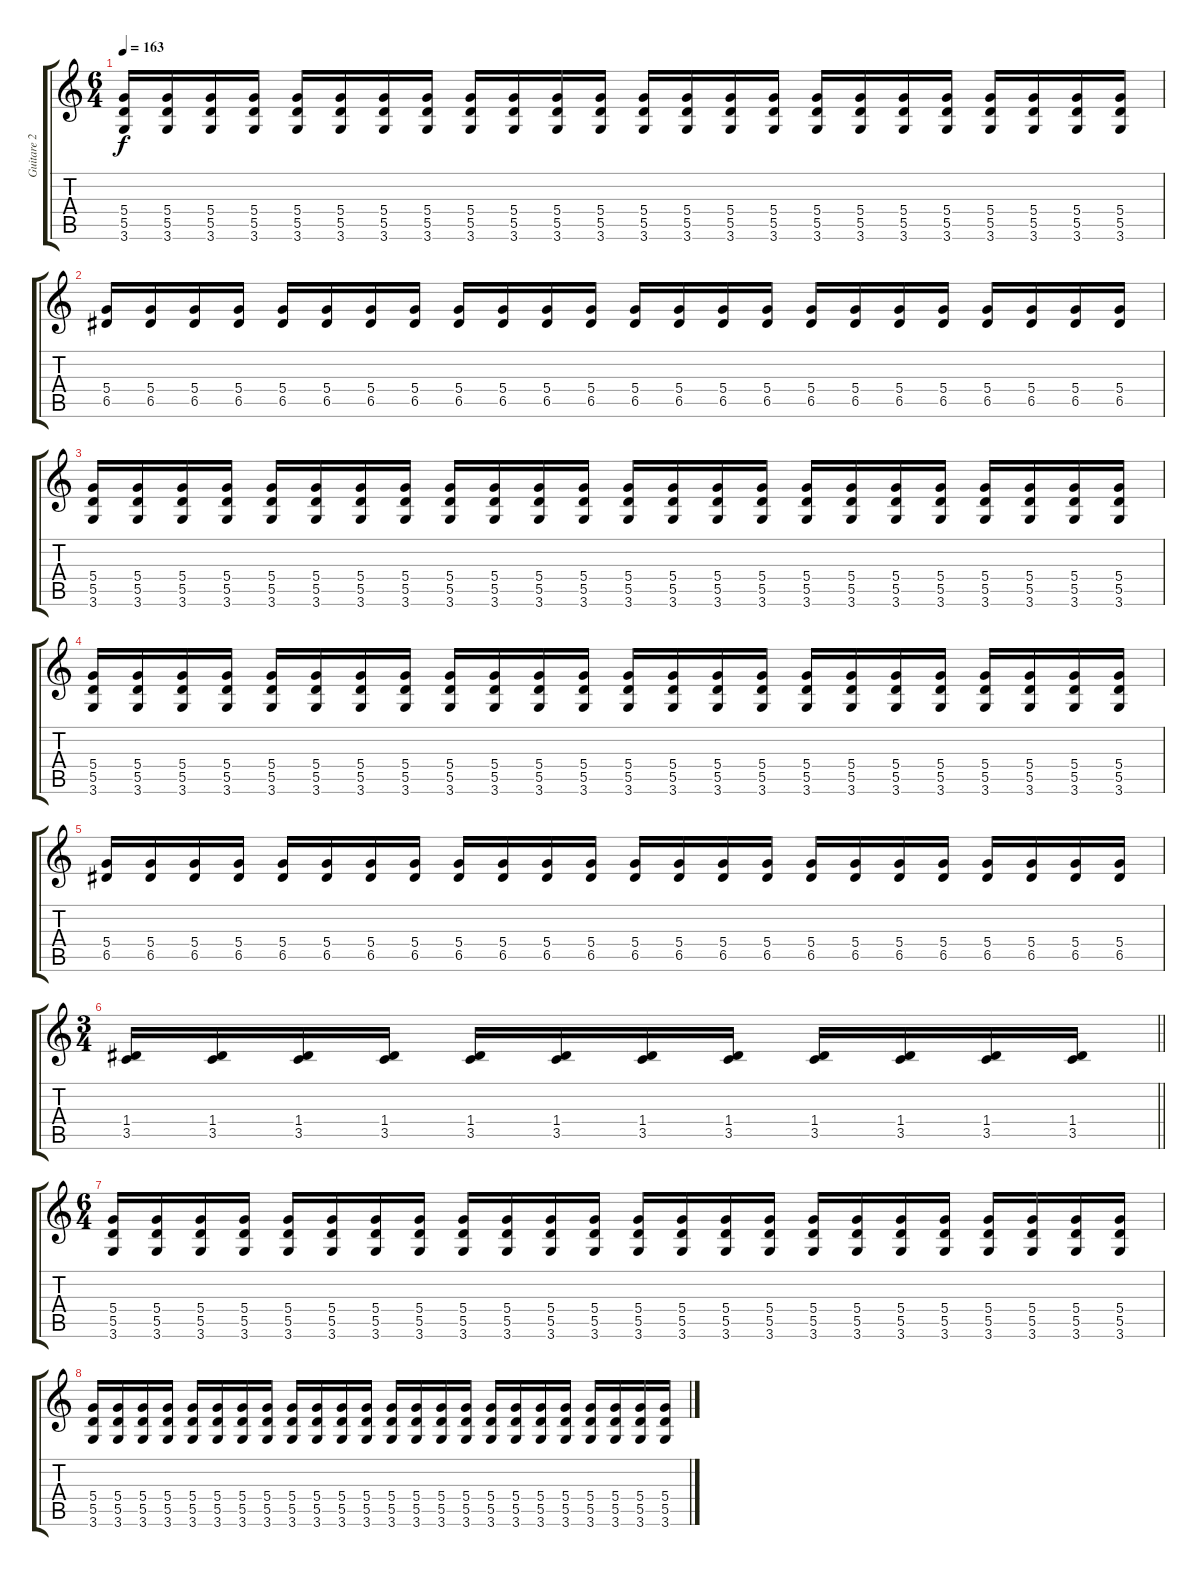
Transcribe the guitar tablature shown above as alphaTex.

\track ("Guitare 2" "Guitare 2") {instrument overdrivenguitar}
\staff {score tabs}
\tuning (E4 B3 G3 D3 A2 E2) {hide}
\ts (6 4)
\tempo 163
\clef g2
\ks c
(5.4 5.5 3.6).16{dy f} (5.4 5.5 3.6).16 (5.4 5.5 3.6).16 (5.4 5.5 3.6).16 (5.4 5.5 3.6).16 (5.4 5.5 3.6).16 (5.4 5.5 3.6).16 (5.4 5.5 3.6).16 (5.4 5.5 3.6).16 (5.4 5.5 3.6).16 (5.4 5.5 3.6).16 (5.4 5.5 3.6).16 (5.4 5.5 3.6).16 (5.4 5.5 3.6).16 (5.4 5.5 3.6).16 (5.4 5.5 3.6).16 (5.4 5.5 3.6).16 (5.4 5.5 3.6).16 (5.4 5.5 3.6).16 (5.4 5.5 3.6).16 (5.4 5.5 3.6).16 (5.4 5.5 3.6).16 (5.4 5.5 3.6).16 (5.4 5.5 3.6).16 |
(5.4 6.5).16 (5.4 6.5).16 (5.4 6.5).16 (5.4 6.5).16 (5.4 6.5).16 (5.4 6.5).16 (5.4 6.5).16 (5.4 6.5).16 (5.4 6.5).16 (5.4 6.5).16 (5.4 6.5).16 (5.4 6.5).16 (5.4 6.5).16 (5.4 6.5).16 (5.4 6.5).16 (5.4 6.5).16 (5.4 6.5).16 (5.4 6.5).16 (5.4 6.5).16 (5.4 6.5).16 (5.4 6.5).16 (5.4 6.5).16 (5.4 6.5).16 (5.4 6.5).16 |
(5.4 5.5 3.6).16 (5.4 5.5 3.6).16 (5.4 5.5 3.6).16 (5.4 5.5 3.6).16 (5.4 5.5 3.6).16 (5.4 5.5 3.6).16 (5.4 5.5 3.6).16 (5.4 5.5 3.6).16 (5.4 5.5 3.6).16 (5.4 5.5 3.6).16 (5.4 5.5 3.6).16 (5.4 5.5 3.6).16 (5.4 5.5 3.6).16 (5.4 5.5 3.6).16 (5.4 5.5 3.6).16 (5.4 5.5 3.6).16 (5.4 5.5 3.6).16 (5.4 5.5 3.6).16 (5.4 5.5 3.6).16 (5.4 5.5 3.6).16 (5.4 5.5 3.6).16 (5.4 5.5 3.6).16 (5.4 5.5 3.6).16 (5.4 5.5 3.6).16 |
(5.4 5.5 3.6).16 (5.4 5.5 3.6).16 (5.4 5.5 3.6).16 (5.4 5.5 3.6).16 (5.4 5.5 3.6).16 (5.4 5.5 3.6).16 (5.4 5.5 3.6).16 (5.4 5.5 3.6).16 (5.4 5.5 3.6).16 (5.4 5.5 3.6).16 (5.4 5.5 3.6).16 (5.4 5.5 3.6).16 (5.4 5.5 3.6).16 (5.4 5.5 3.6).16 (5.4 5.5 3.6).16 (5.4 5.5 3.6).16 (5.4 5.5 3.6).16 (5.4 5.5 3.6).16 (5.4 5.5 3.6).16 (5.4 5.5 3.6).16 (5.4 5.5 3.6).16 (5.4 5.5 3.6).16 (5.4 5.5 3.6).16 (5.4 5.5 3.6).16 |
(5.4 6.5).16 (5.4 6.5).16 (5.4 6.5).16 (5.4 6.5).16 (5.4 6.5).16 (5.4 6.5).16 (5.4 6.5).16 (5.4 6.5).16 (5.4 6.5).16 (5.4 6.5).16 (5.4 6.5).16 (5.4 6.5).16 (5.4 6.5).16 (5.4 6.5).16 (5.4 6.5).16 (5.4 6.5).16 (5.4 6.5).16 (5.4 6.5).16 (5.4 6.5).16 (5.4 6.5).16 (5.4 6.5).16 (5.4 6.5).16 (5.4 6.5).16 (5.4 6.5).16 |
\ts (3 4)
\barLineRight lightlight
(1.4 3.5).16 (1.4 3.5).16 (1.4 3.5).16 (1.4 3.5).16 (1.4 3.5).16 (1.4 3.5).16 (1.4 3.5).16 (1.4 3.5).16 (1.4 3.5).16 (1.4 3.5).16 (1.4 3.5).16 (1.4 3.5).16 |
\ts (6 4)
(5.4 5.5 3.6).16 (5.4 5.5 3.6).16 (5.4 5.5 3.6).16 (5.4 5.5 3.6).16 (5.4 5.5 3.6).16 (5.4 5.5 3.6).16 (5.4 5.5 3.6).16 (5.4 5.5 3.6).16 (5.4 5.5 3.6).16 (5.4 5.5 3.6).16 (5.4 5.5 3.6).16 (5.4 5.5 3.6).16 (5.4 5.5 3.6).16 (5.4 5.5 3.6).16 (5.4 5.5 3.6).16 (5.4 5.5 3.6).16 (5.4 5.5 3.6).16 (5.4 5.5 3.6).16 (5.4 5.5 3.6).16 (5.4 5.5 3.6).16 (5.4 5.5 3.6).16 (5.4 5.5 3.6).16 (5.4 5.5 3.6).16 (5.4 5.5 3.6).16 |
(5.4 5.5 3.6).16 (5.4 5.5 3.6).16 (5.4 5.5 3.6).16 (5.4 5.5 3.6).16 (5.4 5.5 3.6).16 (5.4 5.5 3.6).16 (5.4 5.5 3.6).16 (5.4 5.5 3.6).16 (5.4 5.5 3.6).16 (5.4 5.5 3.6).16 (5.4 5.5 3.6).16 (5.4 5.5 3.6).16 (5.4 5.5 3.6).16 (5.4 5.5 3.6).16 (5.4 5.5 3.6).16 (5.4 5.5 3.6).16 (5.4 5.5 3.6).16 (5.4 5.5 3.6).16 (5.4 5.5 3.6).16 (5.4 5.5 3.6).16 (5.4 5.5 3.6).16 (5.4 5.5 3.6).16 (5.4 5.5 3.6).16 (5.4 5.5 3.6).16
